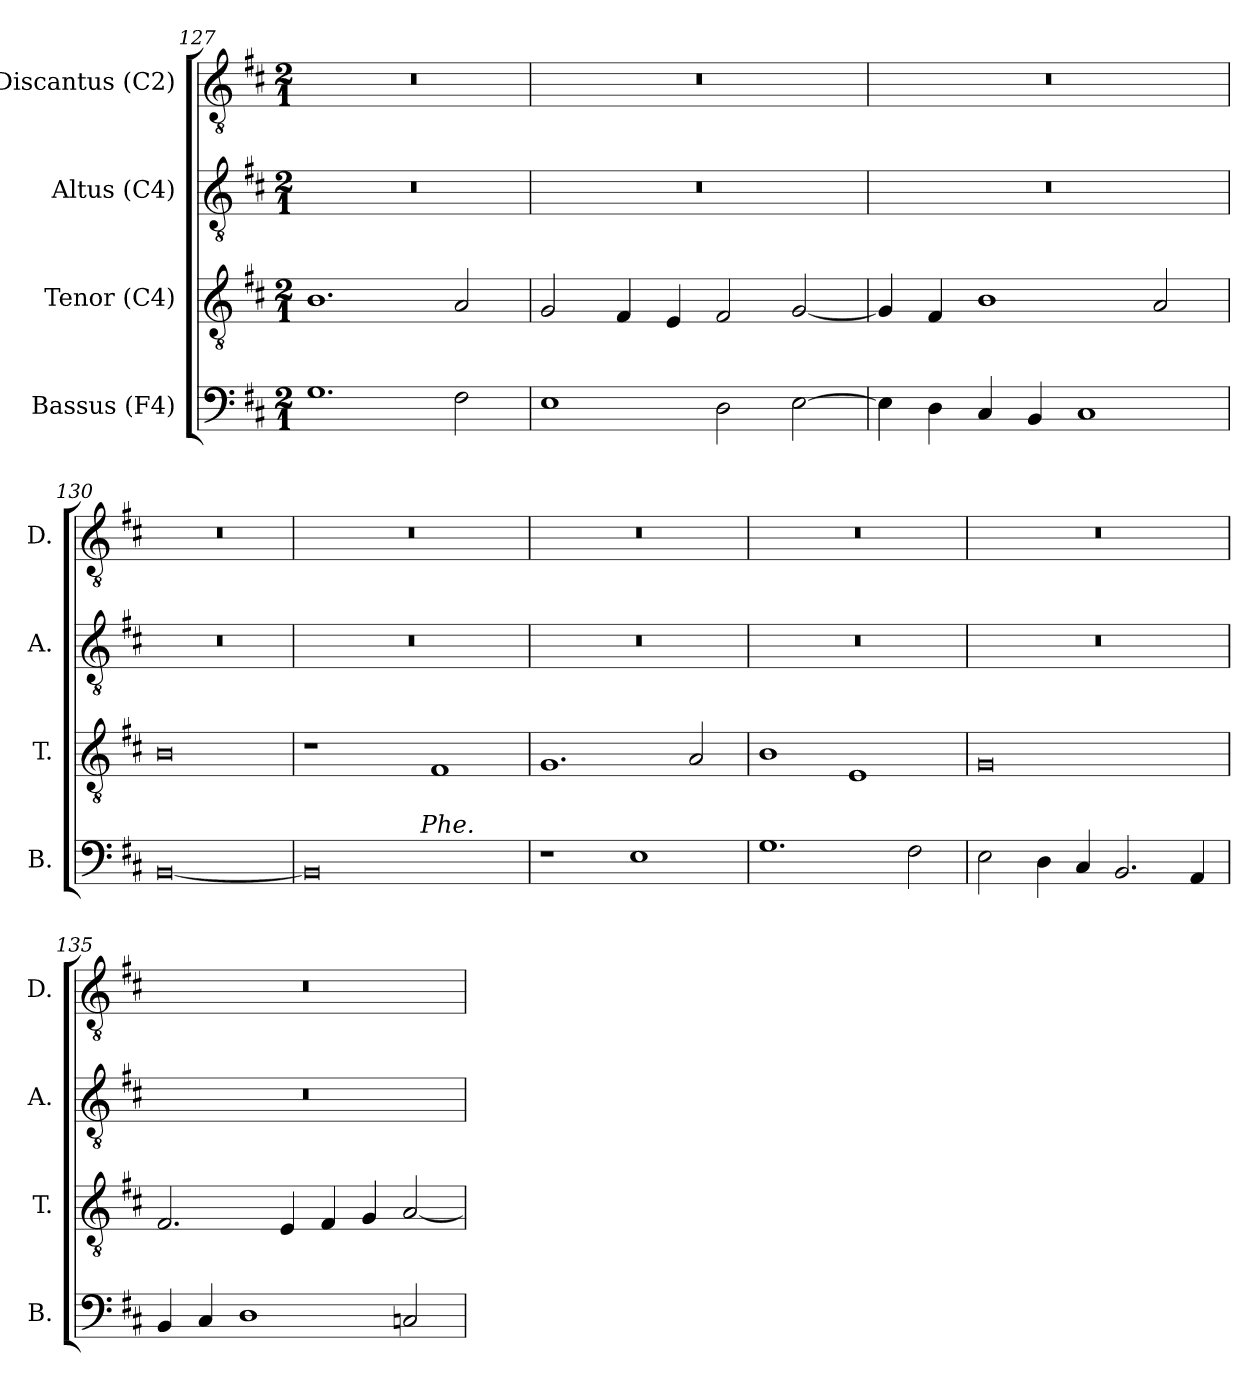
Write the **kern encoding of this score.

**kern	**kern	**text	**kern	**kern
*part4	*part3	*part3	*part2	*part1
*staff4	*staff3	*staff3	*staff2	*staff1
*I"Bassus (F4)	*I"Tenor (C4)	*	*I"Altus (C4)	*I"Discantus (C2)
*I'B.	*I'T.	*	*I'A.	*I'D.
!!LO:LB:g=z
*clefF4	*clefGv2	*	*clefGv2	*clefGv2
*k[f#c#]	*k[f#c#]	*	*k[f#c#]	*k[f#c#]
*D:	*D:	*	*D:	*D:
*M2/1	*M2/1	*	*M2/1	*M2/1
=127	=127	=127	=127	=127
1.G	1.B	.	0r	0r
2F#\	2A/	.	.	.
=128	=128	=128	=128	=128
1E	2G/	.	0r	0r
.	4F#/	.	.	.
.	4E/	.	.	.
2D\	2F#/	.	.	.
[>2E\	[<2G/	.	.	.
=129	=129	=129	=129	=129
4E\]	4G/]	.	0r	0r
4D\	4F#/	.	.	.
4C#/	1B	.	.	.
4BB/	.	.	.	.
1C#	.	.	.	.
.	2A/	.	.	.
=130	=130	=130	=130	=130
[<0BB	0B	.	0r	0r
=131	=131	=131	=131	=131
*^	*	*	*	*
0BB]	2ryy	1r	.	0r	0r
.	4...ryy	.	.	.	.
!	!LO:TX:a:i:t=Phe.	!	!	!	!
.	1ryy	.	.	.	.
.	.	1F#	.	.	.
.	32ryy	.	.	.	.
*v	*v	*	*	*	*
!!LO:LB:g=z
=132	=132	=132	=132	=132
1r	1.G	.	0r	0r
1E	.	.	.	.
.	2A/	.	.	.
=133	=133	=133	=133	=133
1.G	1B	.	0r	0r
.	1E	.	.	.
2F#\	.	.	.	.
=134	=134	=134	=134	=134
2E\	0G	.	0r	0r
4D\	.	.	.	.
4C#/	.	.	.	.
2.BB/	.	.	.	.
4AA/	.	.	.	.
=135	=135	=135	=135	=135
4BB/	2.F#/	.	0r	0r
4C#/	.	.	.	.
1D	.	.	.	.
.	4E/	.	.	.
.	4F#/	.	.	.
.	4G/	.	.	.
2Cn/	[<2A/	.	.	.
=	=	=	=	=
*-	*-	*-	*-	*-
